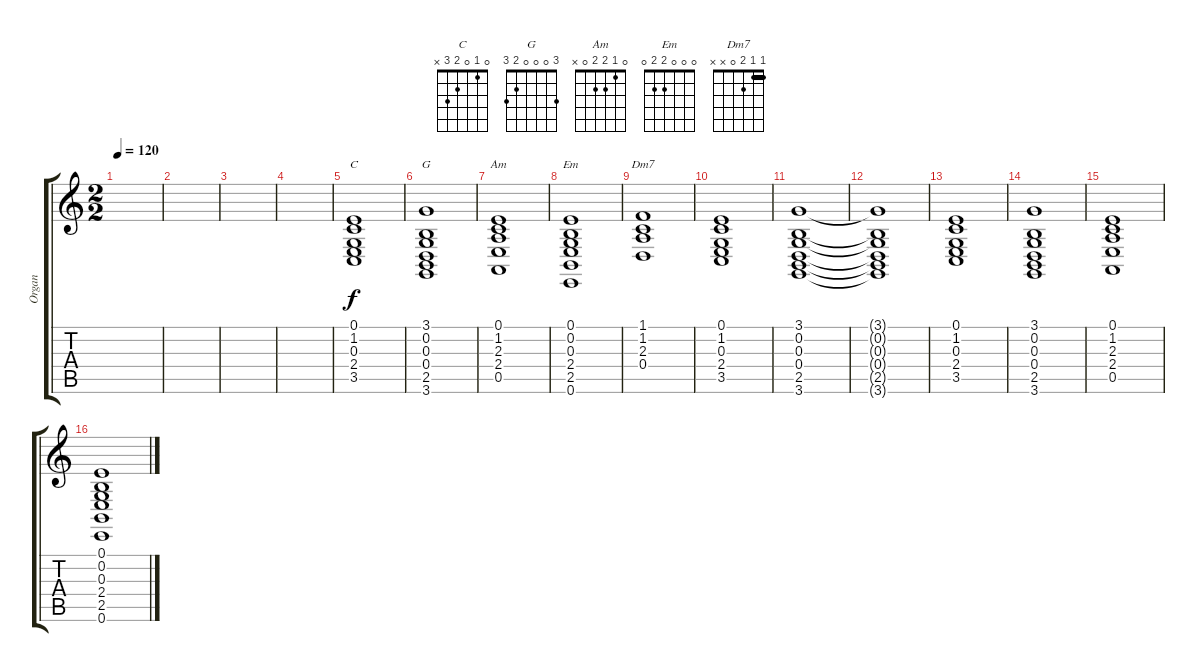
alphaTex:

\track ("Organ" "Organ") {instrument rockorgan}
\staff {score tabs}
\tuning (E4 B3 G3 D3 A2 E2) {hide}
\chord ("C" 0 1 0 2 3 x)
\chord ("G" 3 0 0 0 2 3)
\chord ("Am" 0 1 2 2 0 x)
\chord ("Em" 0 0 0 2 2 0)
\chord ("Dm7" 1 1 2 0 x x) {barre 1}
\ts (2 2)
\tempo 120
\clef g2
\ks c
|
|
|
|
(0.1 1.2 0.3 2.4 3.5).1{ch "C"} |
(3.1 0.2 0.3 0.4 2.5 3.6).1{ch "G"} |
(0.1 1.2 2.3 2.4 0.5).1{ch "Am"} |
(0.1 0.2 0.3 2.4 2.5 0.6).1{ch "Em"} |
(1.1 1.2 2.3 0.4).1{ch "Dm7"} |
(0.1 1.2 0.3 2.4 3.5).1 |
(3.1 0.2 0.3 0.4 2.5 3.6).1 |
(3.1{t} 0.2{t} 0.3{t} 0.4{t} 2.5{t} 3.6{t}).1 |
(0.1 1.2 0.3 2.4 3.5).1 |
(3.1 0.2 0.3 0.4 2.5 3.6).1 |
(0.1 1.2 2.3 2.4 0.5).1 |
(0.1 0.2 0.3 2.4 2.5 0.6).1
